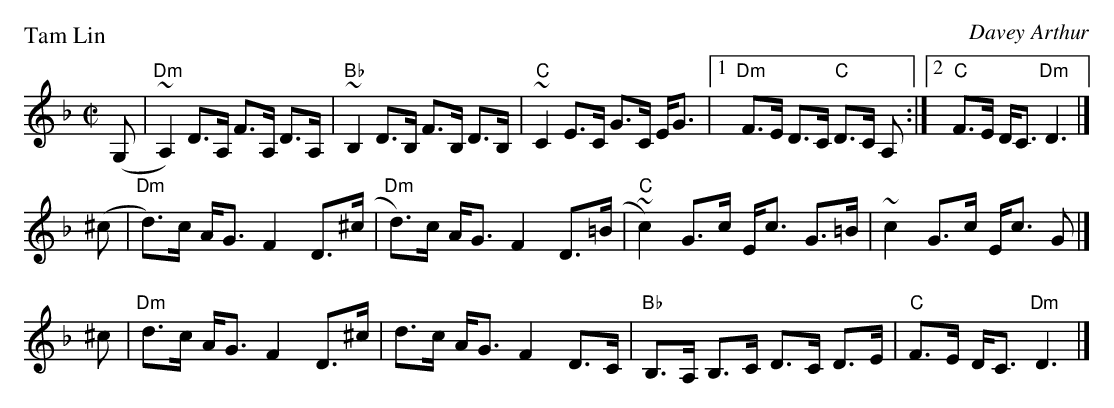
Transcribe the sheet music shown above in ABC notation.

X:1
P: Tam Lin
C: Davey Arthur
M: C|
L: 1/8
K: Dm
(G, \
| "Dm"~A,2) D>A,   F>A, D>A, \
| "Bb"~B,2  D>B,   F>B, D>B, \
|  "C"~C2   E>C    G>C  E<G  \
|1 "Dm"F>E  D>C "C"D>C  A,   \
:|2 "C"F>E  D<C "Dm"D3 |]
(^c \
| "Dm"d)>c  A<G  F2  D>(^c \
| "Dm"d)>c  A<G  F2  D>(=B \
|  "C"~c2)  G>c  E<c G>=B  \
|     ~c2   G>c  E<c G    |]
^c \
| "Dm"d>c   A<G  F2  D>^c \
|     d>c   A<G  F2  D>C  \
| "Bb"B,>A, B,>C D>C D>E  \
|  "C"F>E   D<C "Dm"D3   |]
